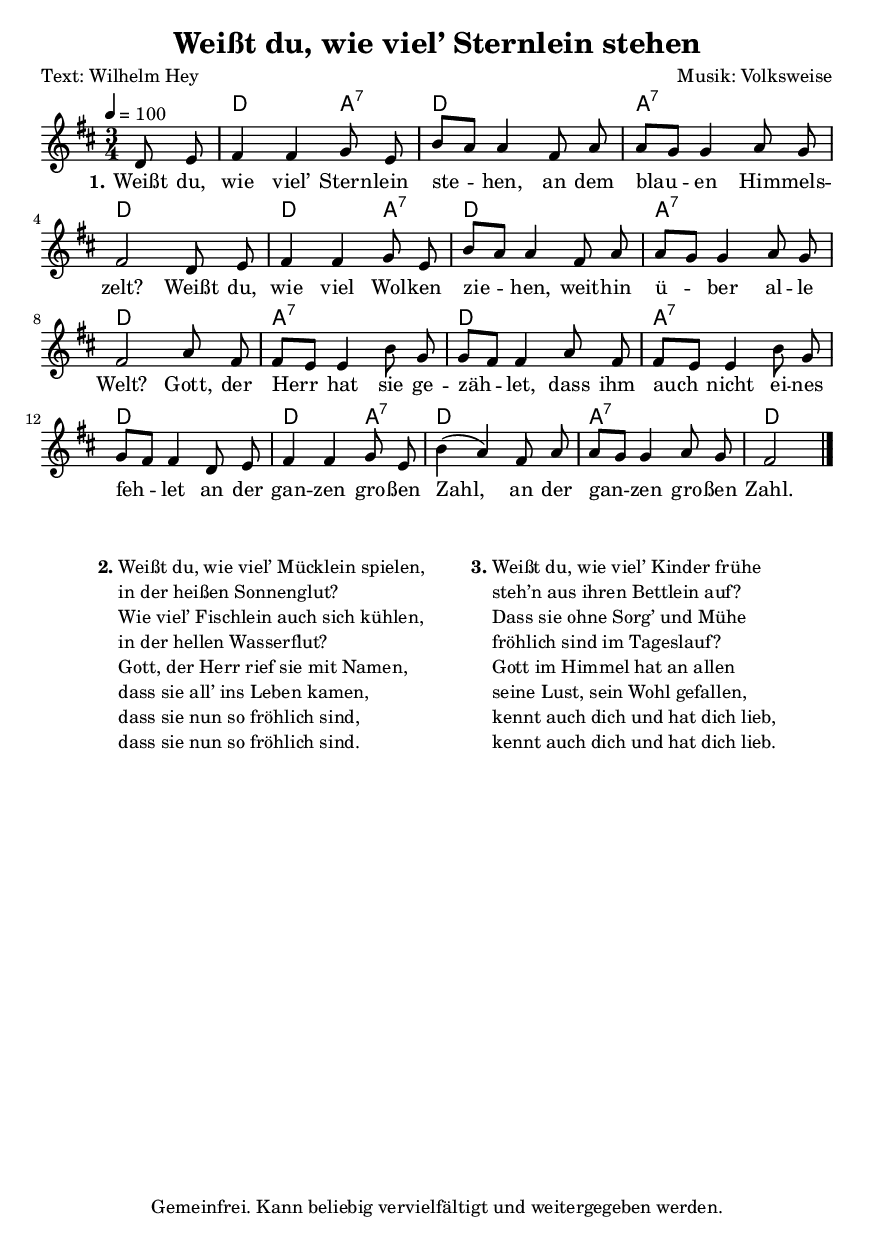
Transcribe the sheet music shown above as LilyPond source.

\include "deutsch.ly"


\header {
  title = "Weißt du, wie viel’ Sternlein stehen"
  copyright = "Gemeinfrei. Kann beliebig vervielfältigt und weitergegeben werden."
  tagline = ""
  poet = "Text: Wilhelm Hey"
  composer = "Musik: Volksweise"
}

\paper {
  #(set-paper-size "a5")
}

\layout {
  indent = #0
  \context {
    \Lyrics
      \override LyricSpace #'minimum-distance = #1.0
  }
}

#(set-global-staff-size 16)

\score {
  <<
    \new ChordNames {
      \chordmode {
        \partial 4 s4
        d2 a4:7 | d2. | a:7 | d2. |
        d2 a4:7 | d2. | a:7 | d2. |
        a2.:7 | d | a:7 | d |
        d2 a4:7 | d2. | a:7 | d2
      }
    }

    \relative c' {
      \autoBeamOff
      \key d \major
      \tempo 4 = 100
      \time 3/4

      \repeat unfold 2 {
              \partial 4  d8 e |
              fis4 fis g8 e | h'[ a] a4 fis8 a |
              a[ g] g4 a8 g | fis2
      }

      \repeat unfold 2 {
              a8 fis | fis[ e] e4 h'8 g | g[ fis] fis4
      }

      d8 e |
      fis4 fis g8 e | h'4( a4) fis8 a |
      a[ g] g4 a8 g | fis2

      \bar "|."
    }

    \addlyrics {
      \set stanza = "1."

      Weißt du, wie viel’ Stern -- lein ste -- hen,
      an dem blau -- en Him -- mels -- zelt?
      Weißt du, wie viel Wol -- ken zie -- hen,
      weit -- hin ü -- ber al -- le Welt?

      Gott, der Herr hat sie ge -- zäh -- let,
      dass ihm auch nicht ei -- nes feh -- let
      an der gan -- zen gro -- ßen Zahl,
      an der gan -- zen gro -- ßen Zahl.
    }
  >>
 \layout {}
 \midi {}

}

\markup {
  \fill-line {
    \hspace #0.1 % Spalte vom linken Rand wegbewegen
    % Kann entfernt werden, wenn wenig Platz auf der Seite ist
    \column {
      \line { " " }
      \line {
        \column{
          \line {
            \bold "2."
            \column {
              "Weißt du, wie viel’ Mücklein spielen,"
              "in der heißen Sonnenglut?"
              "Wie viel’ Fischlein auch sich kühlen,"
              "in der hellen Wasserflut?"

              "Gott, der Herr rief sie mit Namen,"
              "dass sie all’ ins Leben kamen,"
              "dass sie nun so fröhlich sind,"
              "dass sie nun so fröhlich sind."
            }
          }
        }
        \hspace #5 %Horizontaler Abstand zwischen den Strophenspalten
        \column{
          \line {
            \bold "3."
            \column {
              "Weißt du, wie viel’ Kinder frühe"
              "steh’n aus ihren Bettlein auf?"
              "Dass sie ohne Sorg’ und Mühe"
              "fröhlich sind im Tageslauf?"

              "Gott im Himmel hat an allen"
              "seine Lust, sein Wohl gefallen,"
              "kennt auch dich und hat dich lieb,"
              "kennt auch dich und hat dich lieb."
            }
          }
        }
      }
    }
    \hspace #0.1 % zusätzlichen Platz für den rechten Rand
    % kann entfernt werden, wenn wenig Platz auf der Seite ist
  }
}

\version "2.12.2"

 % some settings % vim: sw=2 et
